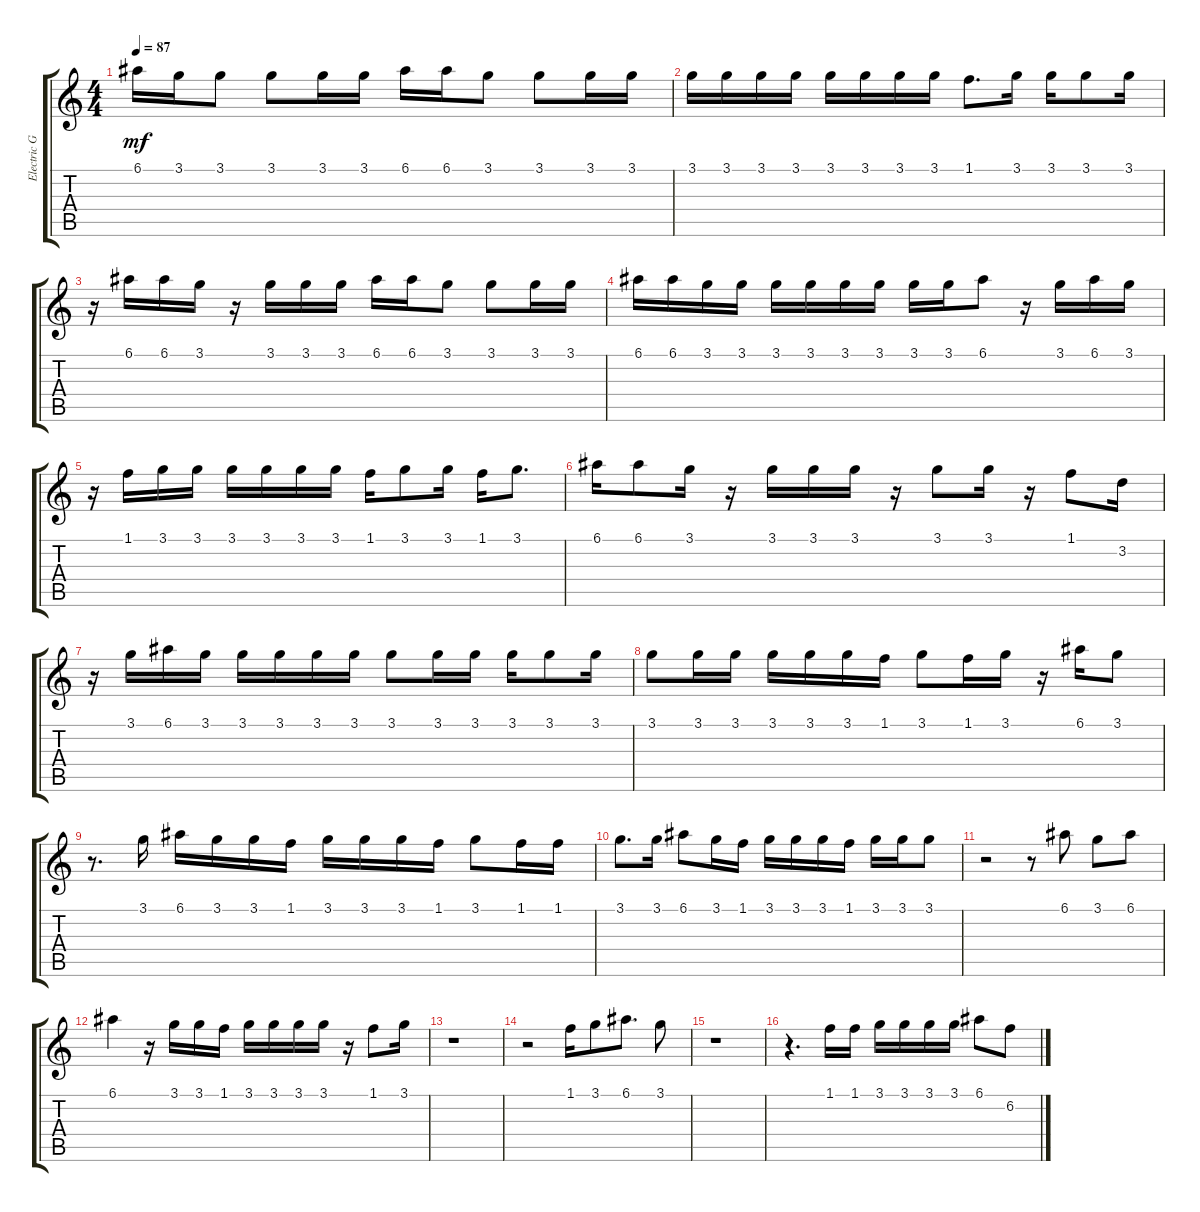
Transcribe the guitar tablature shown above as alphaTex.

\track ("Electric Guitar (jazz)" "Electric G") {instrument electricguitarjazz}
\staff {score tabs}
\tuning (E4 B3 G3 D3 A2 E2) {hide}
\ts (4 4)
\tempo 87
\clef g2
\ks aminor
6.1.16{dy mf} 3.1.16 3.1.8 3.1.8 3.1.16 3.1.16 6.1.16 6.1.16 3.1.8 3.1.8 3.1.16 3.1.16 |
3.1.16 3.1.16 3.1.16 3.1.16 3.1.16 3.1.16 3.1.16 3.1.16 1.1.8{d} 3.1.16 3.1.16 3.1.8 3.1.16 |
r.16 6.1.16 6.1.16 3.1.16 r.16 3.1.16 3.1.16 3.1.16 6.1.16 6.1.16 3.1.8 3.1.8 3.1.16 3.1.16 |
6.1.16 6.1.16 3.1.16 3.1.16 3.1.16 3.1.16 3.1.16 3.1.16 3.1.16 3.1.16 6.1.8 r.16 3.1.16 6.1.16 3.1.16 |
r.16 1.1.16 3.1.16 3.1.16 3.1.16 3.1.16 3.1.16 3.1.16 1.1.16 3.1.8 3.1.16 1.1.16 3.1.8{d} |
6.1.16 6.1.8 3.1.16 r.16 3.1.16 3.1.16 3.1.16 r.16 3.1.8 3.1.16 r.16 1.1.8 3.2.16 |
r.16 3.1.16 6.1.16 3.1.16 3.1.16 3.1.16 3.1.16 3.1.16 3.1.8 3.1.16 3.1.16 3.1.16 3.1.8 3.1.16 |
3.1.8 3.1.16 3.1.16 3.1.16 3.1.16 3.1.16 1.1.16 3.1.8 1.1.16 3.1.16 r.16 6.1.16 3.1.8 |
r.8{d} 3.1.16 6.1.16 3.1.16 3.1.16 1.1.16 3.1.16 3.1.16 3.1.16 1.1.16 3.1.8 1.1.16 1.1.16 |
3.1.8{d} 3.1.16 6.1.8 3.1.16 1.1.16 3.1.16 3.1.16 3.1.16 1.1.16 3.1.16 3.1.16 3.1.8 |
r.2 r.8 6.1.8 3.1.8 6.1.8 |
6.1.4 r.16 3.1.16 3.1.16 1.1.16 3.1.16 3.1.16 3.1.16 3.1.16 r.16 1.1.8 3.1.16 |
r.1 |
r.2 1.1.16 3.1.8 6.1.8{d} 3.1.8 |
r.1 |
r.4{d} 1.1.16 1.1.16 3.1.16 3.1.16 3.1.16 3.1.16 6.1.8 6.2.8
